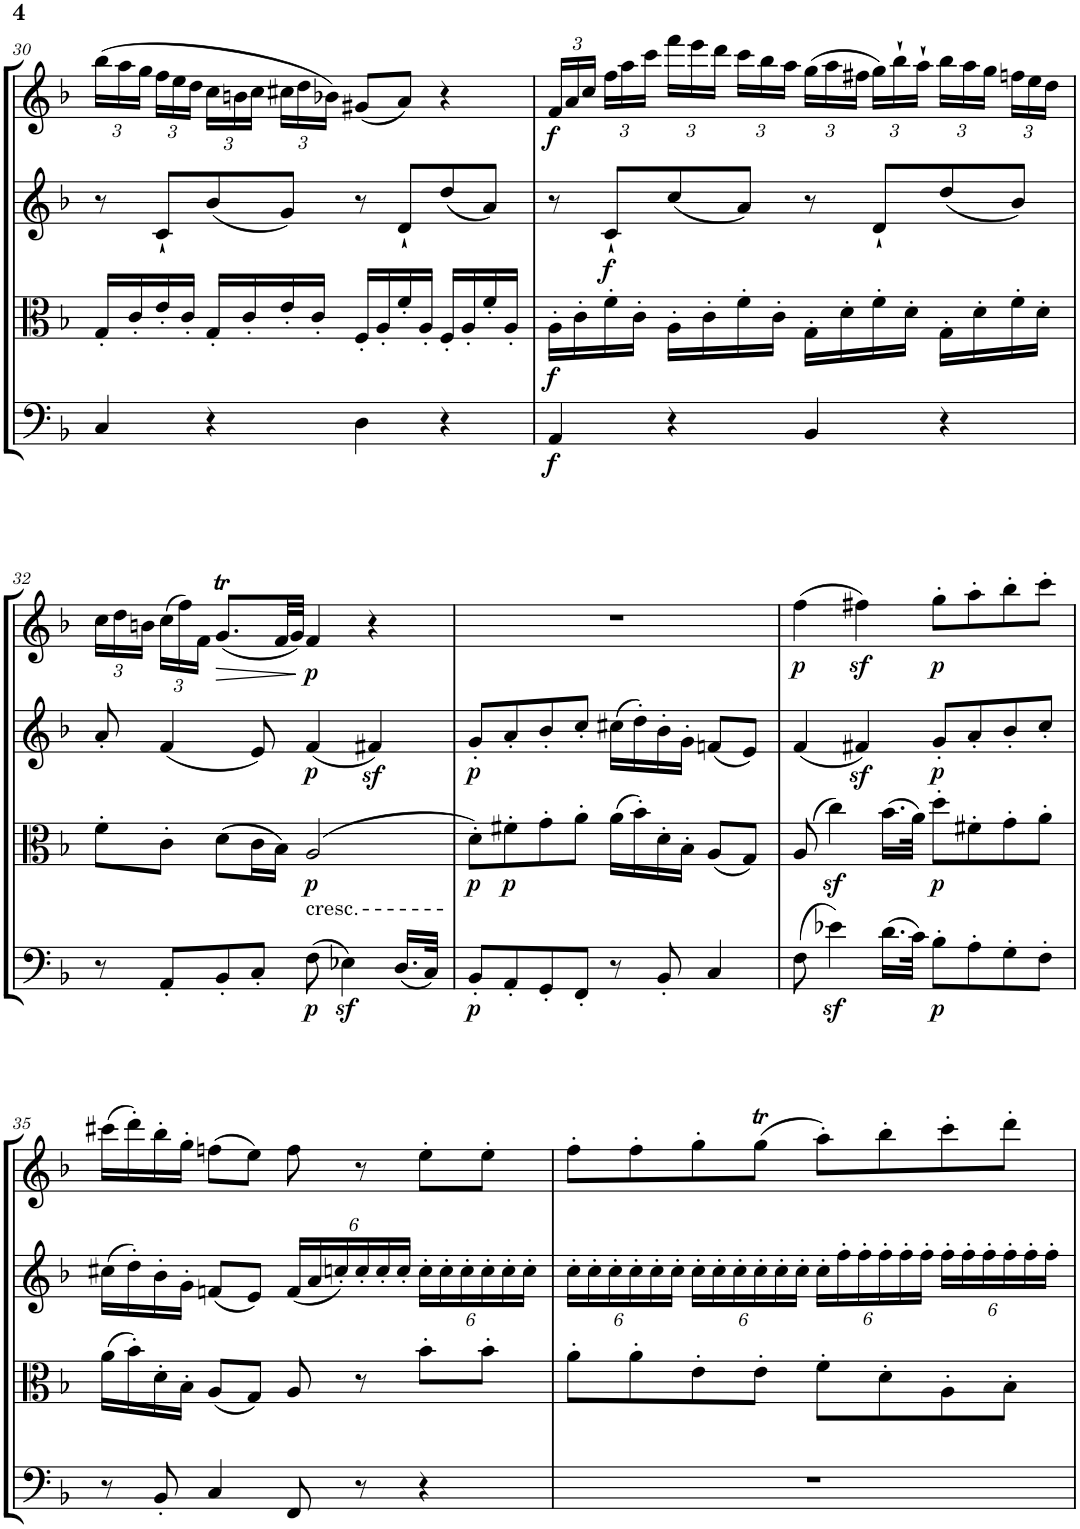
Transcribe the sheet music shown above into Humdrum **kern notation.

**kern	**dynam	**kern	**dynam	**kern	**dynam	**kern	**dynam
*part4	*part4	*part3	*part3	*part2	*part2	*part1	*part1
*staff4	*staff4	*staff3	*staff3	*staff2	*staff2	*staff1	*staff1
*I"Violoncello	*	*I"Viola	*	*I"Violin II	*	*I"Violin I	*
*I'Vc	*	*I'Vla	*	*I'Vln	*	*I'Vln	*
!!LO:PB:g=z
*clefF4	*	*clefC3	*	*clefG2	*	*clefG2	*
*k[b-]	*	*k[b-]	*	*k[b-]	*	*k[b-]	*
*M4/4	*	*M4/4	*	*M4/4	*	*M4/4	*
*met(c)	*	*met(c)	*	*met(c)	*	*met(c)	*
*	*	*	*	*	*	*Xbrackettup	*
=30	=30	=30	=30	=30	=30	=30	=30
4C/	.	16G'/LL	.	8r	.	(>24bb-\LL	.
.	.	.	.	.	.	24aa\	.
.	.	16c'/	.	.	.	.	.
.	.	.	.	.	.	24gg\JJ	.
.	.	16e'/	.	8c`/L	.	24ff\LL	.
.	.	.	.	.	.	24ee\	.
.	.	16c'/JJ	.	.	.	.	.
.	.	.	.	.	.	24dd\JJ	.
4r	.	16G'/LL	.	(<8b-/	.	24cc\LL	.
.	.	.	.	.	.	24bn\	.
.	.	16c'/	.	.	.	.	.
.	.	.	.	.	.	24cc\JJ	.
.	.	16e'/	.	8g/J)	.	24cc#X\LL	.
.	.	.	.	.	.	24dd\	.
.	.	16c'/JJ	.	.	.	.	.
.	.	.	.	.	.	24b-X\JJ)	.
4D\	.	16F'/LL	.	8r	.	(<8g#X/L	.
.	.	16A'/	.	.	.	.	.
.	.	16f'/	.	8d`/L	.	8a/J)	.
.	.	16A'/JJ	.	.	.	.	.
4r	.	16F'/LL	.	(<8dd/	.	4r	.
.	.	16A'/	.	.	.	.	.
.	.	16f'/	.	8a/J)	.	.	.
.	.	16A'/JJ	.	.	.	.	.
=31	=31	=31	=31	=31	=31	=31	=31
!	!LO:DY:b	!	!LO:DY:b	!	!	!	!LO:DY:b
4AA/	f	16A'\LL	f	8r	.	24f/LL	f
.	.	.	.	.	.	24a/	.
.	.	16c'\	.	.	.	.	.
.	.	.	.	.	.	24cc/JJ	.
!	!	!	!	!	!LO:DY:b	!	!
.	.	16f'\	.	8c`/L	f	24ff\LL	.
.	.	.	.	.	.	24aa\	.
.	.	16c'\JJ	.	.	.	.	.
.	.	.	.	.	.	24ccc\JJ	.
4r	.	16A'\LL	.	(<8cc/	.	24fff\LL	.
.	.	.	.	.	.	24eee\	.
.	.	16c'\	.	.	.	.	.
.	.	.	.	.	.	24ddd\JJ	.
.	.	16f'\	.	8a/J)	.	24ccc\LL	.
.	.	.	.	.	.	24bb-\	.
.	.	16c'\JJ	.	.	.	.	.
.	.	.	.	.	.	24aa\JJ	.
4BB-/	.	16G'\LL	.	8r	.	(>24gg\LL	.
.	.	.	.	.	.	24aa\	.
.	.	16d'\	.	.	.	.	.
.	.	.	.	.	.	24ff#X\JJ	.
.	.	16f'\	.	8d`/L	.	24gg\LL)	.
.	.	.	.	.	.	24bb-`\	.
.	.	16d'\JJ	.	.	.	.	.
.	.	.	.	.	.	24aa`\JJ	.
4r	.	16G'\LL	.	(<8dd/	.	24bb-\LL	.
.	.	.	.	.	.	24aa\	.
.	.	16d'\	.	.	.	.	.
.	.	.	.	.	.	24gg\JJ	.
.	.	16f'\	.	8b-/J)	.	24ffn\LL	.
.	.	.	.	.	.	24ee\	.
.	.	16d'\JJ	.	.	.	.	.
.	.	.	.	.	.	24dd\JJ	.
!!LO:LB:g=z
=32	=32	=32	=32	=32	=32	=32	=32
8r	.	8f'\L	.	8a'/	.	24cc\LL	.
.	.	.	.	.	.	24dd\	.
.	.	.	.	.	.	24bn\JJ	.
8AA'/L	.	8c'\J	.	(<4f/	.	(>24cc\LL	.
.	.	.	.	.	.	24ff\)	.
.	.	.	.	.	.	24f\JJ	.
!	!	!	!	!	!	!	!LO:HP:b
8BB-'/	.	(>8d\L	.	.	.	(<8.gT/L	>
8C'/J	.	16c\L	.	8e/)	.	.	.
.	.	16B-\JJ)	.	.	.	32f/LL	.
.	.	.	.	.	.	32g/JJJ)	.
!	!	!LO:TX:b:t=cresc.	!	!	!	!	!
!	!LO:DY:b	!	!LO:DY:b	!	!LO:DY:b	!	!LO:DY:n=1:b
(>8F\	p	(>2A/	p	(<4f/	p	4f/	] p
4E-Xz<\)	.	.	.	.	.	.	.
.	.	.	.	4f#Xz</)	.	4r	.
(<16.D/LL	.	.	.	.	.	.	.
32C/JJk)	.	.	.	.	.	.	.
=33	=33	=33	=33	=33	=33	=33	=33
!	!LO:DY:b	!	!LO:DY:b	!	!LO:DY:b	!	!
8BB-'/L	p	8d'\L)	p	8g'/L	p	1r	.
!	!	!	!LO:DY:b	!	!	!	!
8AA'/	.	8f#X'\	p	8a'/	.	.	.
8GG'/	.	8g'\	.	8b-'/	.	.	.
8FF'/J	.	8a'\J	.	8cc'/J	.	.	.
8r	.	(>16a\LL	.	(>16cc#X\LL	.	.	.
.	.	16b-'\)	.	16dd'\)	.	.	.
8BB-'/	.	16d'\	.	16b-'\	.	.	.
.	.	16B-'\JJ	.	16g'\JJ	.	.	.
4C/	.	(<8A/L	.	(<8fn/L	.	.	.
.	.	8G/J)	.	8e/J)	.	.	.
=34	=34	=34	=34	=34	=34	=34	=34
!	!	!	!	!	!	!	!LO:DY:b
(>8F\	.	(>8A/	.	(<4f/	.	(>4ff\	p
4e-Xz<\)	.	4ccz<\)	.	.	.	.	.
.	.	.	.	4f#Xz</)	.	4ff#Xz<\)	.
(>16.d\LL	.	(>16.b-\LL	.	.	.	.	.
32c\JJk)	.	32a\JJk)	.	.	.	.	.
!	!LO:DY:b	!	!LO:DY:b	!	!LO:DY:b	!	!LO:DY:b
8B-'\L	p	8dd'\L	p	8g'/L	p	8gg'\L	p
8A'\	.	8f#X'\	.	8a'/	.	8aa'\	.
8G'\	.	8g'\	.	8b-'/	.	8bb-'\	.
8F'\J	.	8a'\J	.	8cc'/J	.	8ccc'\J	.
!!LO:LB:g=z
=35	=35	=35	=35	=35	=35	=35	=35
8r	.	(>16a\LL	.	(>16cc#X\LL	.	(>16ccc#X\LL	.
.	.	16b-'\)	.	16dd'\)	.	16ddd'\)	.
8BB-'/	.	16d'\	.	16b-'\	.	16bb-'\	.
.	.	16B-'\JJ	.	16g'\JJ	.	16gg'\JJ	.
4C/	.	(<8A/L	.	(<8fn/L	.	(>8ffn\L	.
.	.	8G/J)	.	8e/J)	.	8ee\J)	.
*	*	*	*	*Xbrackettup	*	*	*
8FF/	.	8A/	.	(<24f/LL	.	8ff\	.
.	.	.	.	24a/	.	.	.
.	.	.	.	24ccn'/)	.	.	.
8r	.	8r	.	24cc'/	.	8r	.
.	.	.	.	24cc'/	.	.	.
.	.	.	.	24cc'/JJ	.	.	.
4r	.	8b-'\L	.	24cc'\LL	.	8ee'\L	.
.	.	.	.	24cc'\	.	.	.
.	.	.	.	24cc'\	.	.	.
.	.	8b-'\J	.	24cc'\	.	8ee'\J	.
.	.	.	.	24cc'\	.	.	.
.	.	.	.	24cc'\JJ	.	.	.
=36	=36	=36	=36	=36	=36	=36	=36
1r	.	8a'\L	.	24cc'\LL	.	8ff'\L	.
.	.	.	.	24cc'\	.	.	.
.	.	.	.	24cc'\	.	.	.
.	.	8a'\	.	24cc'\	.	8ff'\	.
.	.	.	.	24cc'\	.	.	.
.	.	.	.	24cc'\JJ	.	.	.
.	.	8e'\	.	24cc'\LL	.	8gg'\	.
.	.	.	.	24cc'\	.	.	.
.	.	.	.	24cc'\	.	.	.
.	.	8e'\J	.	24cc'\	.	(>8ggT\J	.
.	.	.	.	24cc'\	.	.	.
.	.	.	.	24cc'\JJ	.	.	.
.	.	8f'\L	.	24cc'\LL	.	8aa'\L)	.
.	.	.	.	24ff'\	.	.	.
.	.	.	.	24ff'\	.	.	.
.	.	8d'\	.	24ff'\	.	8bb-'\	.
.	.	.	.	24ff'\	.	.	.
.	.	.	.	24ff'\JJ	.	.	.
.	.	8A'\	.	24ff'\LL	.	8ccc'\	.
.	.	.	.	24ff'\	.	.	.
.	.	.	.	24ff'\	.	.	.
.	.	8B-'\J	.	24ff'\	.	8ddd'\J	.
.	.	.	.	24ff'\	.	.	.
.	.	.	.	24ff'\JJ	.	.	.
=	=	=	=	=	=	=	=
*-	*-	*-	*-	*-	*-	*-	*-
